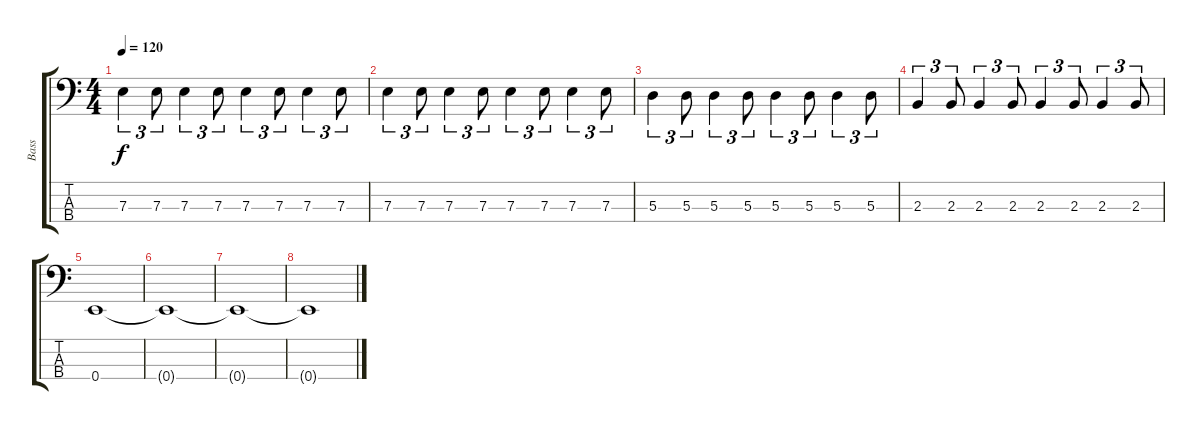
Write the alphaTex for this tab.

\track ("Bass" "Bass") {instrument electricbassfinger}
\staff {score tabs}
\tuning (G2 D2 A1 E1) {hide}
\ts (4 4)
\tempo 120
\clef f4
\ks c
7.3.4{tu (3 2) dy f} 7.3.8{tu (3 2)} 7.3.4{tu (3 2)} 7.3.8{tu (3 2)} 7.3.4{tu (3 2)} 7.3.8{tu (3 2)} 7.3.4{tu (3 2)} 7.3.8{tu (3 2)} |
7.3.4{tu (3 2)} 7.3.8{tu (3 2)} 7.3.4{tu (3 2)} 7.3.8{tu (3 2)} 7.3.4{tu (3 2)} 7.3.8{tu (3 2)} 7.3.4{tu (3 2)} 7.3.8{tu (3 2)} |
5.3.4{tu (3 2)} 5.3.8{tu (3 2)} 5.3.4{tu (3 2)} 5.3.8{tu (3 2)} 5.3.4{tu (3 2)} 5.3.8{tu (3 2)} 5.3.4{tu (3 2)} 5.3.8{tu (3 2)} |
2.3.4{tu (3 2)} 2.3.8{tu (3 2)} 2.3.4{tu (3 2)} 2.3.8{tu (3 2)} 2.3.4{tu (3 2)} 2.3.8{tu (3 2)} 2.3.4{tu (3 2)} 2.3.8{tu (3 2)} |
0.4.1{volume 0} |
0.4{t}.1 |
0.4{t}.1 |
0.4{t}.1
